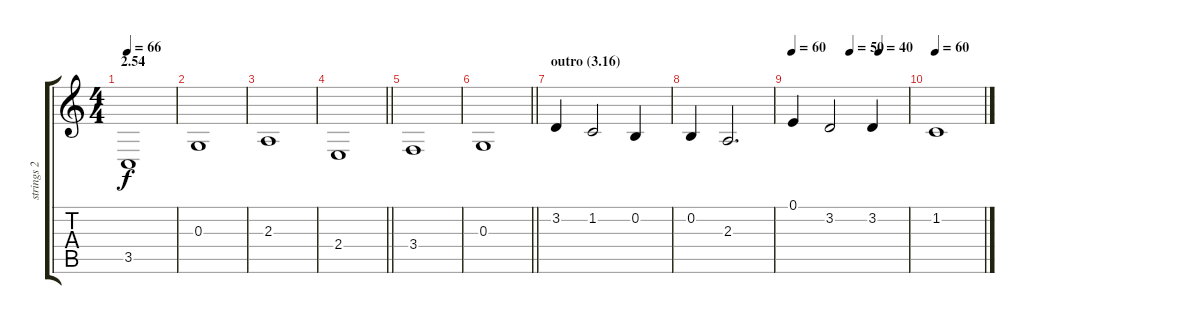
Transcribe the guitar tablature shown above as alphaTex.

\track ("strings 2" "strings 2") {instrument stringensemble1}
\staff {score tabs}
\tuning (E4 B3 G3 D3 A2 E2) {hide}
\ts (4 4)
\section ("" "2.54")
\tempo 66
\clef g2
\ks c
3.5.1{dy f} |
0.3.1 |
2.3.1 |
\barLineRight lightlight
2.4.1 |
3.4.1 |
\barLineRight lightlight
0.3.1 |
\section ("" "outro (3.16)")
3.2.4 1.2.2 0.2.4 |
0.2.4 2.3.2{d} |
\tempo 60
\tempo (50 0.5)
\tempo (40 0.75)
0.1.4 3.2.2 3.2.4 |
\tempo 60
1.2.1
